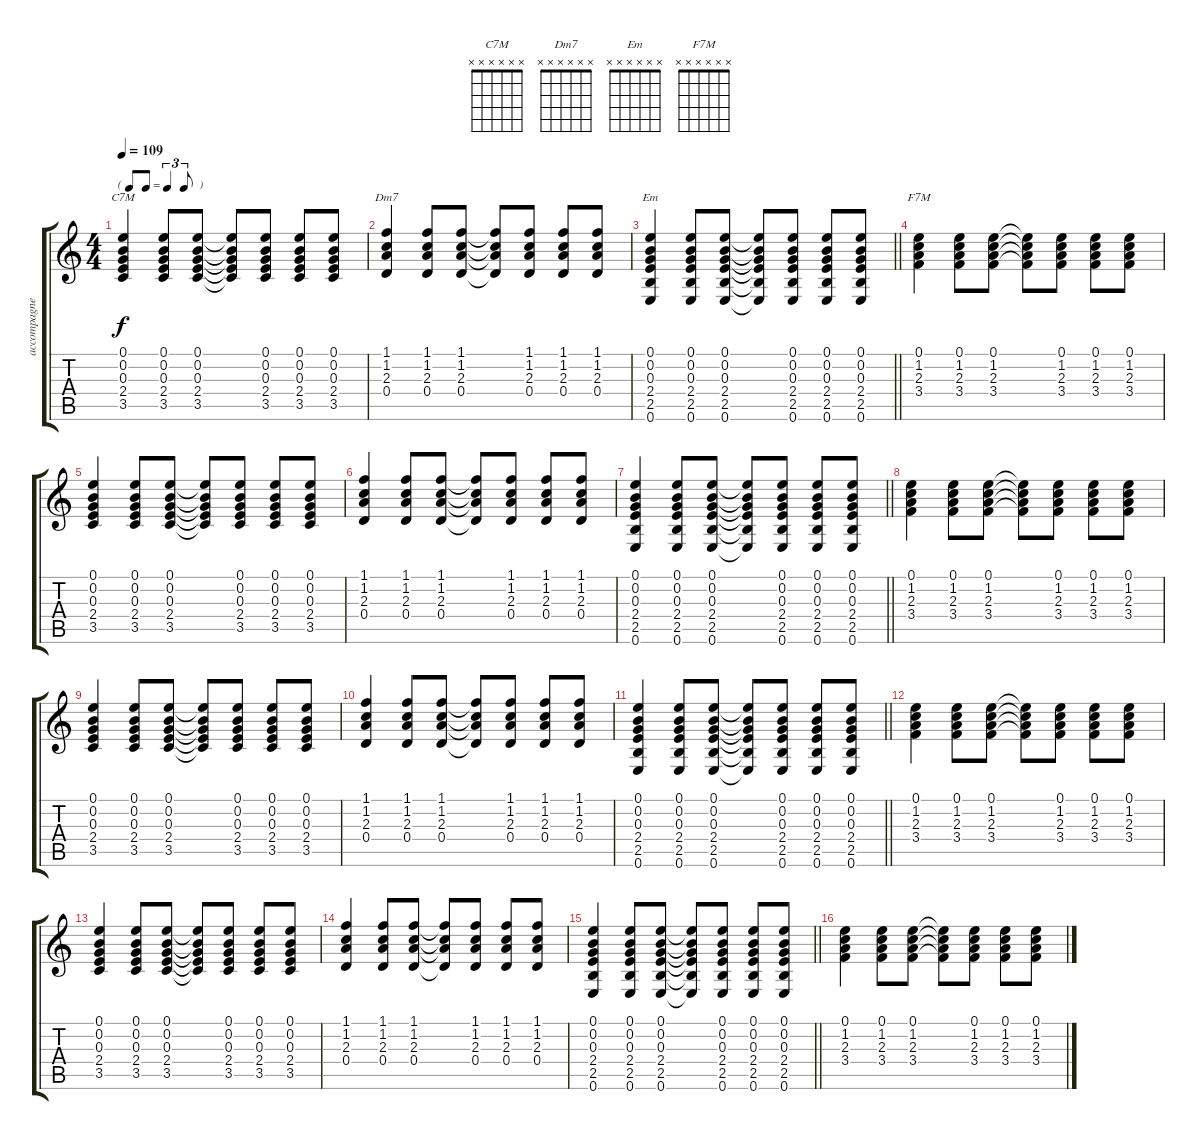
\track ("accompagnement" "accompagne") {instrument acousticguitarsteel}
\staff {score tabs}
\tuning (E4 B3 G3 D3 A2 E2) {hide}
\chord ("C7M" x x x x x x)
\chord ("Dm7" x x x x x x)
\chord ("Em" x x x x x x)
\chord ("F7M" x x x x x x)
\ts (4 4)
\tf triplet8th
\tempo 109
\clef g2
\ks c
(0.1 0.2 0.3 2.4 3.5).4{ch "C7M" dy f} (0.1 0.2 0.3 2.4 3.5).8 (0.1 0.2 0.3 2.4 3.5).8 (0.1{t} 0.2{t} 0.3{t} 2.4{t} 3.5{t}).8 (0.1 0.2 0.3 2.4 3.5).8 (0.1 0.2 0.3 2.4 3.5).8 (0.1 0.2 0.3 2.4 3.5).8 |
(1.1 1.2 2.3 0.4).4{ch "Dm7"} (1.1 1.2 2.3 0.4).8 (1.1 1.2 2.3 0.4).8 (1.1{t} 1.2{t} 2.3{t} 0.4{t}).8 (1.1 1.2 2.3 0.4).8 (1.1 1.2 2.3 0.4).8 (1.1 1.2 2.3 0.4).8 |
\barLineRight lightlight
(0.1 0.2 0.3 2.4 2.5 0.6).4{ch "Em"} (0.1 0.2 0.3 2.4 2.5 0.6).8 (0.1 0.2 0.3 2.4 2.5 0.6).8 (0.1{t} 0.2{t} 0.3{t} 2.4{t} 2.5{t} 0.6{t}).8 (0.1 0.2 0.3 2.4 2.5 0.6).8 (0.1 0.2 0.3 2.4 2.5 0.6).8 (0.1 0.2 0.3 2.4 2.5 0.6).8 |
(0.1 1.2 2.3 3.4).4{ch "F7M"} (0.1 1.2 2.3 3.4).8 (0.1 1.2 2.3 3.4).8 (0.1{t} 1.2{t} 2.3{t} 3.4{t}).8 (0.1 1.2 2.3 3.4).8 (0.1 1.2 2.3 3.4).8 (0.1 1.2 2.3 3.4).8 |
(0.1 0.2 0.3 2.4 3.5).4 (0.1 0.2 0.3 2.4 3.5).8 (0.1 0.2 0.3 2.4 3.5).8 (0.1{t} 0.2{t} 0.3{t} 2.4{t} 3.5{t}).8 (0.1 0.2 0.3 2.4 3.5).8 (0.1 0.2 0.3 2.4 3.5).8 (0.1 0.2 0.3 2.4 3.5).8 |
(1.1 1.2 2.3 0.4).4 (1.1 1.2 2.3 0.4).8 (1.1 1.2 2.3 0.4).8 (1.1{t} 1.2{t} 2.3{t} 0.4{t}).8 (1.1 1.2 2.3 0.4).8 (1.1 1.2 2.3 0.4).8 (1.1 1.2 2.3 0.4).8 |
\barLineRight lightlight
(0.1 0.2 0.3 2.4 2.5 0.6).4 (0.1 0.2 0.3 2.4 2.5 0.6).8 (0.1 0.2 0.3 2.4 2.5 0.6).8 (0.1{t} 0.2{t} 0.3{t} 2.4{t} 2.5{t} 0.6{t}).8 (0.1 0.2 0.3 2.4 2.5 0.6).8 (0.1 0.2 0.3 2.4 2.5 0.6).8 (0.1 0.2 0.3 2.4 2.5 0.6).8 |
(0.1 1.2 2.3 3.4).4 (0.1 1.2 2.3 3.4).8 (0.1 1.2 2.3 3.4).8 (0.1{t} 1.2{t} 2.3{t} 3.4{t}).8 (0.1 1.2 2.3 3.4).8 (0.1 1.2 2.3 3.4).8 (0.1 1.2 2.3 3.4).8 |
(0.1 0.2 0.3 2.4 3.5).4 (0.1 0.2 0.3 2.4 3.5).8 (0.1 0.2 0.3 2.4 3.5).8 (0.1{t} 0.2{t} 0.3{t} 2.4{t} 3.5{t}).8 (0.1 0.2 0.3 2.4 3.5).8 (0.1 0.2 0.3 2.4 3.5).8 (0.1 0.2 0.3 2.4 3.5).8 |
(1.1 1.2 2.3 0.4).4 (1.1 1.2 2.3 0.4).8 (1.1 1.2 2.3 0.4).8 (1.1{t} 1.2{t} 2.3{t} 0.4{t}).8 (1.1 1.2 2.3 0.4).8 (1.1 1.2 2.3 0.4).8 (1.1 1.2 2.3 0.4).8 |
\barLineRight lightlight
(0.1 0.2 0.3 2.4 2.5 0.6).4 (0.1 0.2 0.3 2.4 2.5 0.6).8 (0.1 0.2 0.3 2.4 2.5 0.6).8 (0.1{t} 0.2{t} 0.3{t} 2.4{t} 2.5{t} 0.6{t}).8 (0.1 0.2 0.3 2.4 2.5 0.6).8 (0.1 0.2 0.3 2.4 2.5 0.6).8 (0.1 0.2 0.3 2.4 2.5 0.6).8 |
(0.1 1.2 2.3 3.4).4 (0.1 1.2 2.3 3.4).8 (0.1 1.2 2.3 3.4).8 (0.1{t} 1.2{t} 2.3{t} 3.4{t}).8 (0.1 1.2 2.3 3.4).8 (0.1 1.2 2.3 3.4).8 (0.1 1.2 2.3 3.4).8 |
(0.1 0.2 0.3 2.4 3.5).4 (0.1 0.2 0.3 2.4 3.5).8 (0.1 0.2 0.3 2.4 3.5).8 (0.1{t} 0.2{t} 0.3{t} 2.4{t} 3.5{t}).8 (0.1 0.2 0.3 2.4 3.5).8 (0.1 0.2 0.3 2.4 3.5).8 (0.1 0.2 0.3 2.4 3.5).8 |
(1.1 1.2 2.3 0.4).4 (1.1 1.2 2.3 0.4).8 (1.1 1.2 2.3 0.4).8 (1.1{t} 1.2{t} 2.3{t} 0.4{t}).8 (1.1 1.2 2.3 0.4).8 (1.1 1.2 2.3 0.4).8 (1.1 1.2 2.3 0.4).8 |
\barLineRight lightlight
(0.1 0.2 0.3 2.4 2.5 0.6).4 (0.1 0.2 0.3 2.4 2.5 0.6).8 (0.1 0.2 0.3 2.4 2.5 0.6).8 (0.1{t} 0.2{t} 0.3{t} 2.4{t} 2.5{t} 0.6{t}).8 (0.1 0.2 0.3 2.4 2.5 0.6).8 (0.1 0.2 0.3 2.4 2.5 0.6).8 (0.1 0.2 0.3 2.4 2.5 0.6).8 |
(0.1 1.2 2.3 3.4).4 (0.1 1.2 2.3 3.4).8 (0.1 1.2 2.3 3.4).8 (0.1{t} 1.2{t} 2.3{t} 3.4{t}).8 (0.1 1.2 2.3 3.4).8 (0.1 1.2 2.3 3.4).8 (0.1 1.2 2.3 3.4).8
